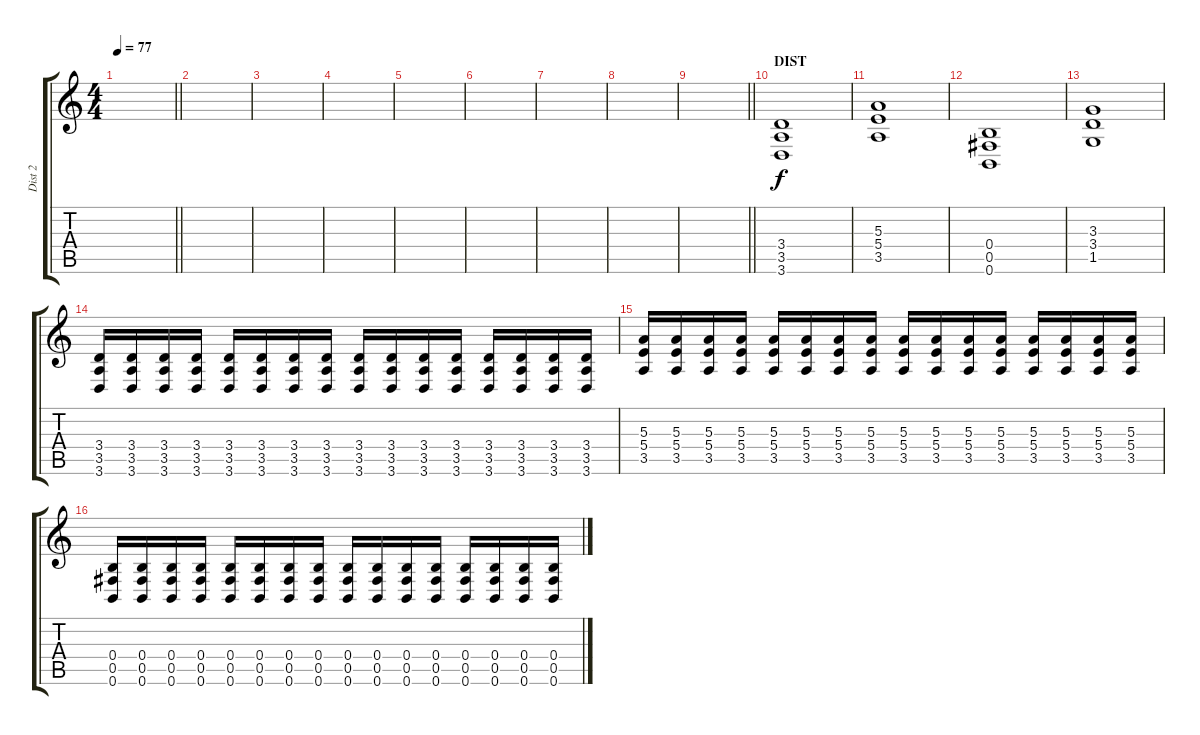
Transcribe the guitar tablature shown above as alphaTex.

\track ("Dist 2" "Dist 2") {instrument distortionguitar}
\staff {score tabs}
\tuning (Db4 Ab3 E3 B2 Gb2 B1) {hide}
\ts (4 4)
\tempo 77
\clef g2
\barLineRight lightlight
\ks c
|
|
|
|
|
|
|
|
\barLineRight lightlight
|
\section ("" "DIST")
(3.4 3.5 3.6).1 |
(5.3 5.4 3.5).1 |
(0.4 0.5 0.6).1 |
(3.3 3.4 1.5).1 |
(3.4 3.5 3.6).16 (3.4 3.5 3.6).16 (3.4 3.5 3.6).16 (3.4 3.5 3.6).16 (3.4 3.5 3.6).16 (3.4 3.5 3.6).16 (3.4 3.5 3.6).16 (3.4 3.5 3.6).16 (3.4 3.5 3.6).16 (3.4 3.5 3.6).16 (3.4 3.5 3.6).16 (3.4 3.5 3.6).16 (3.4 3.5 3.6).16 (3.4 3.5 3.6).16 (3.4 3.5 3.6).16 (3.4 3.5 3.6).16 |
(5.3 5.4 3.5).16 (5.3 5.4 3.5).16 (5.3 5.4 3.5).16 (5.3 5.4 3.5).16 (5.3 5.4 3.5).16 (5.3 5.4 3.5).16 (5.3 5.4 3.5).16 (5.3 5.4 3.5).16 (5.3 5.4 3.5).16 (5.3 5.4 3.5).16 (5.3 5.4 3.5).16 (5.3 5.4 3.5).16 (5.3 5.4 3.5).16 (5.3 5.4 3.5).16 (5.3 5.4 3.5).16 (5.3 5.4 3.5).16 |
(0.4 0.5 0.6).16 (0.4 0.5 0.6).16 (0.4 0.5 0.6).16 (0.4 0.5 0.6).16 (0.4 0.5 0.6).16 (0.4 0.5 0.6).16 (0.4 0.5 0.6).16 (0.4 0.5 0.6).16 (0.4 0.5 0.6).16 (0.4 0.5 0.6).16 (0.4 0.5 0.6).16 (0.4 0.5 0.6).16 (0.4 0.5 0.6).16 (0.4 0.5 0.6).16 (0.4 0.5 0.6).16 (0.4 0.5 0.6).16
